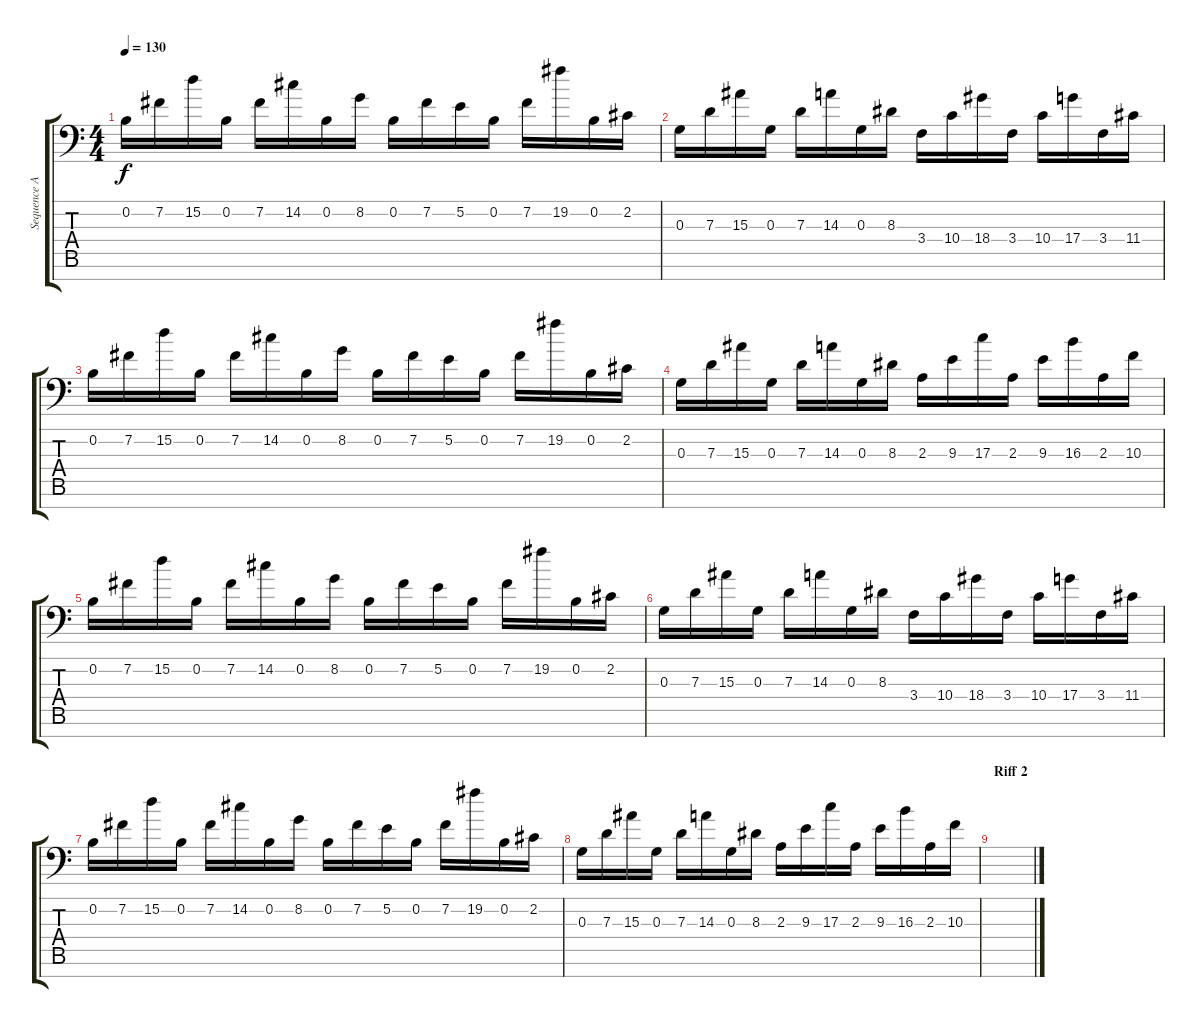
\track ("Sequence Arpeggio Riff 1" "Sequence A") {instrument lead8bassandlead}
\staff {score tabs}
\tuning (C8 B3 G3 D3 A2 E2 Ab1) {hide}
\ts (4 4)
\tempo 130
\clef f4
\ks c
0.2.16{dy f} 7.2.16 15.2.16 0.2.16 7.2.16 14.2.16 0.2.16 8.2.16 0.2.16 7.2.16 5.2.16 0.2.16 7.2.16 19.2.16 0.2.16 2.2.16 |
0.3.16 7.3.16 15.3.16 0.3.16 7.3.16 14.3.16 0.3.16 8.3.16 3.4.16 10.4.16 18.4.16 3.4.16 10.4.16 17.4.16 3.4.16 11.4.16 |
0.2.16 7.2.16 15.2.16 0.2.16 7.2.16 14.2.16 0.2.16 8.2.16 0.2.16 7.2.16 5.2.16 0.2.16 7.2.16 19.2.16 0.2.16 2.2.16 |
0.3.16 7.3.16 15.3.16 0.3.16 7.3.16 14.3.16 0.3.16 8.3.16 2.3.16 9.3.16 17.3.16 2.3.16 9.3.16 16.3.16 2.3.16 10.3.16 |
0.2.16 7.2.16 15.2.16 0.2.16 7.2.16 14.2.16 0.2.16 8.2.16 0.2.16 7.2.16 5.2.16 0.2.16 7.2.16 19.2.16 0.2.16 2.2.16 |
0.3.16 7.3.16 15.3.16 0.3.16 7.3.16 14.3.16 0.3.16 8.3.16 3.4.16 10.4.16 18.4.16 3.4.16 10.4.16 17.4.16 3.4.16 11.4.16 |
0.2.16 7.2.16 15.2.16 0.2.16 7.2.16 14.2.16 0.2.16 8.2.16 0.2.16 7.2.16 5.2.16 0.2.16 7.2.16 19.2.16 0.2.16 2.2.16 |
0.3.16 7.3.16 15.3.16 0.3.16 7.3.16 14.3.16 0.3.16 8.3.16 2.3.16 9.3.16 17.3.16 2.3.16 9.3.16 16.3.16 2.3.16 10.3.16 |
\section ("" "Riff 2")
